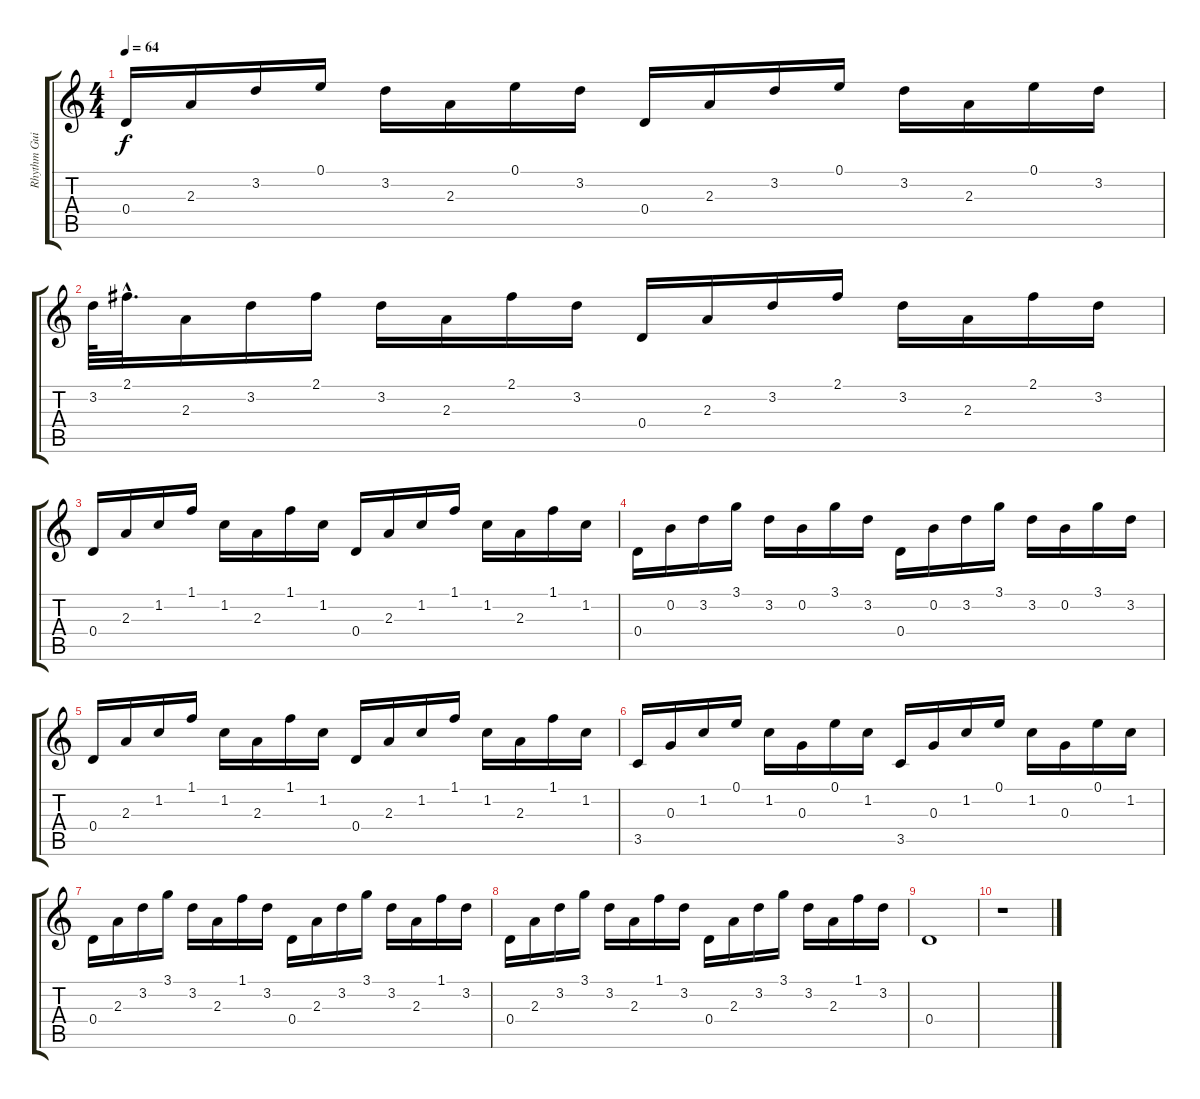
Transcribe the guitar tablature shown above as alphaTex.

\track ("Rhythm Guitar" "Rhythm Gui") {instrument acousticguitarsteel}
\staff {score tabs}
\tuning (E4 B3 G3 D3 A2 E2) {hide}
\ts (4 4)
\tempo 64
\clef g2
\ks c
0.4.16{dy f} 2.3.16 3.2.16 0.1.16 3.2.16 2.3.16 0.1.16 3.2.16 0.4.16 2.3.16 3.2.16 0.1.16 3.2.16 2.3.16 0.1.16 3.2.16 |
3.2.64 2.1{hac}.32{d} 2.3.16 3.2.16 2.1.16 3.2.16 2.3.16 2.1.16 3.2.16 0.4.16 2.3.16 3.2.16 2.1.16 3.2.16 2.3.16 2.1.16 3.2.16 |
0.4.16 2.3.16 1.2.16 1.1.16 1.2.16 2.3.16 1.1.16 1.2.16 0.4.16 2.3.16 1.2.16 1.1.16 1.2.16 2.3.16 1.1.16 1.2.16 |
0.4.16 0.2.16 3.2.16 3.1.16 3.2.16 0.2.16 3.1.16 3.2.16 0.4.16 0.2.16 3.2.16 3.1.16 3.2.16 0.2.16 3.1.16 3.2.16 |
0.4.16 2.3.16 1.2.16 1.1.16 1.2.16 2.3.16 1.1.16 1.2.16 0.4.16 2.3.16 1.2.16 1.1.16 1.2.16 2.3.16 1.1.16 1.2.16 |
3.5.16 0.3.16 1.2.16 0.1.16 1.2.16 0.3.16 0.1.16 1.2.16 3.5.16 0.3.16 1.2.16 0.1.16 1.2.16 0.3.16 0.1.16 1.2.16 |
0.4.16 2.3.16 3.2.16 3.1.16 3.2.16 2.3.16 1.1.16 3.2.16 0.4.16 2.3.16 3.2.16 3.1.16 3.2.16 2.3.16 1.1.16 3.2.16 |
0.4.16 2.3.16 3.2.16 3.1.16 3.2.16 2.3.16 1.1.16 3.2.16 0.4.16 2.3.16 3.2.16 3.1.16 3.2.16 2.3.16 1.1.16 3.2.16 |
0.4.1 |
r.1
